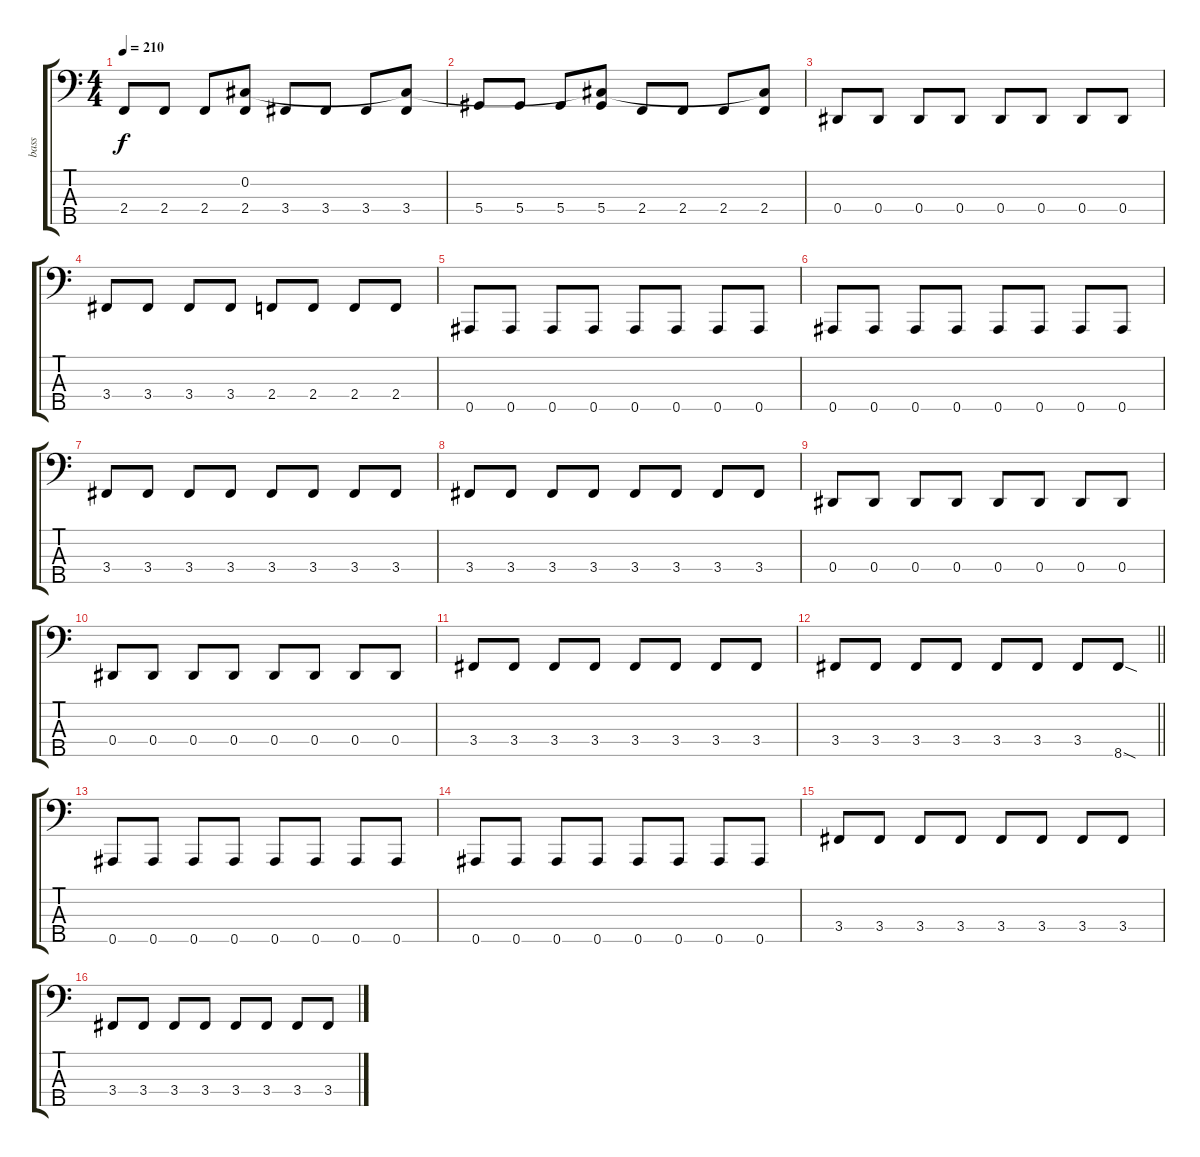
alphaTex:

\track ("bass" "bass") {solo instrument electricbassfinger}
\staff {score tabs}
\tuning (Gb2 Db2 Ab1 Eb1 Bb0) {hide}
\ts (4 4)
\tempo 210
\clef f4
\ks c
2.4.8{dy f} 2.4.8 2.4.8 (0.2 2.4).8 3.4.8 3.4.8 3.4.8 (0.2{t} 3.4).8 |
5.4.8 5.4.8 5.4.8 (0.2{t} 5.4).8 2.4.8 2.4.8 2.4.8 (0.2{t} 2.4).8 |
0.4.8 0.4.8 0.4.8 0.4.8 0.4.8 0.4.8 0.4.8 0.4.8 |
3.4.8 3.4.8 3.4.8 3.4.8 2.4.8 2.4.8 2.4.8 2.4.8 |
0.5.8 0.5.8 0.5.8 0.5.8 0.5.8 0.5.8 0.5.8 0.5.8 |
0.5.8 0.5.8 0.5.8 0.5.8 0.5.8 0.5.8 0.5.8 0.5.8 |
3.4.8 3.4.8 3.4.8 3.4.8 3.4.8 3.4.8 3.4.8 3.4.8 |
3.4.8 3.4.8 3.4.8 3.4.8 3.4.8 3.4.8 3.4.8 3.4.8 |
0.4.8 0.4.8 0.4.8 0.4.8 0.4.8 0.4.8 0.4.8 0.4.8 |
0.4.8 0.4.8 0.4.8 0.4.8 0.4.8 0.4.8 0.4.8 0.4.8 |
3.4.8 3.4.8 3.4.8 3.4.8 3.4.8 3.4.8 3.4.8 3.4.8 |
\barLineRight lightlight
3.4.8 3.4.8 3.4.8 3.4.8 3.4.8 3.4.8 3.4.8 8.5{sod}.8 |
0.5.8 0.5.8 0.5.8 0.5.8 0.5.8 0.5.8 0.5.8 0.5.8 |
0.5.8 0.5.8 0.5.8 0.5.8 0.5.8 0.5.8 0.5.8 0.5.8 |
3.4.8 3.4.8 3.4.8 3.4.8 3.4.8 3.4.8 3.4.8 3.4.8 |
3.4.8 3.4.8 3.4.8 3.4.8 3.4.8 3.4.8 3.4.8 3.4.8
